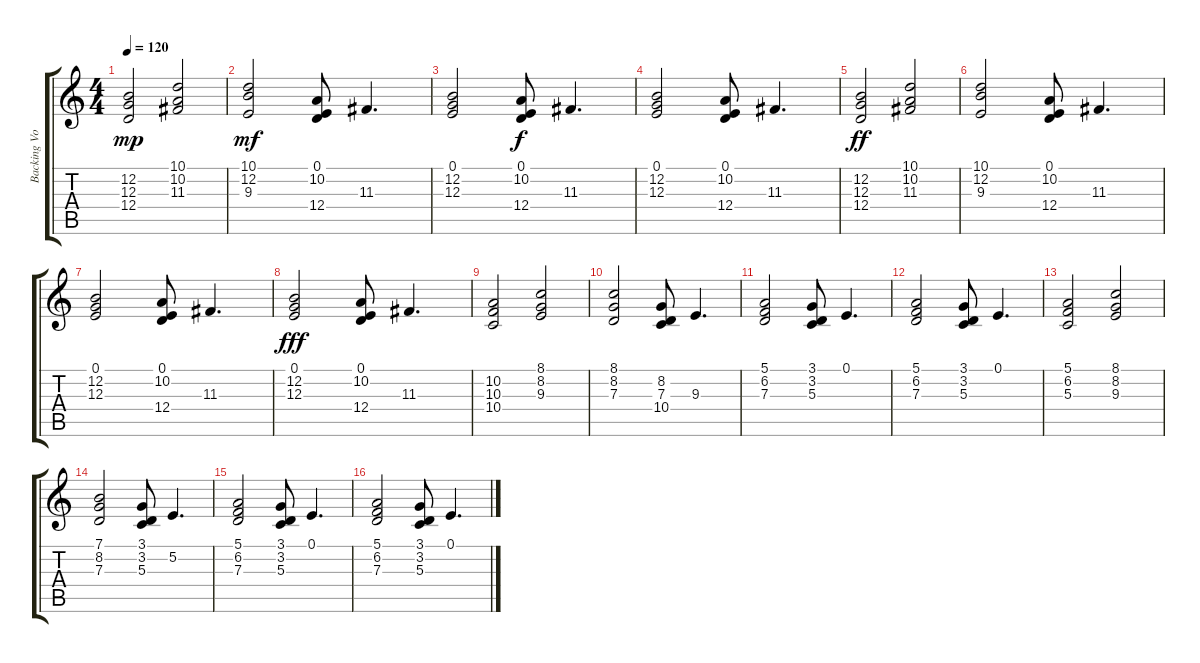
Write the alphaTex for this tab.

\track ("Backing Vocals" "Backing Vo") {instrument choiraahs}
\staff {score tabs}
\tuning (E4 B3 G3 D3 A2 E2) {hide}
\ts (4 4)
\tempo 120
\clef g2
\ks c
(12.2 12.3 12.4).2{dy mp instrument choiraahs} (10.1 10.2 11.3).2 |
(10.1 12.2 9.3).2{dy mf} (0.1 10.2 12.4).8 11.3.4{d} |
(0.1 12.2 12.3).2 (0.1 10.2 12.4).8{dy f} 11.3.4{d} |
(0.1 12.2 12.3).2 (0.1 10.2 12.4).8 11.3.4{d} |
(12.2 12.3 12.4).2{dy ff} (10.1 10.2 11.3).2 |
(10.1 12.2 9.3).2 (0.1 10.2 12.4).8 11.3.4{d} |
(0.1 12.2 12.3).2 (0.1 10.2 12.4).8 11.3.4{d} |
(0.1 12.2 12.3).2{dy fff} (0.1 10.2 12.4).8 11.3.4{d} |
(10.2 10.3 10.4).2 (8.1 8.2 9.3).2 |
(8.1 8.2 7.3).2 (8.2 7.3 10.4).8 9.3.4{d} |
(5.1 6.2 7.3).2 (3.1 3.2 5.3).8 0.1.4{d} |
(5.1 6.2 7.3).2 (3.1 3.2 5.3).8 0.1.4{d} |
(5.1 6.2 5.3).2 (8.1 8.2 9.3).2 |
(7.1 8.2 7.3).2 (3.1 3.2 5.3).8 5.2.4{d} |
(5.1 6.2 7.3).2 (3.1 3.2 5.3).8 0.1.4{d} |
(5.1 6.2 7.3).2 (3.1 3.2 5.3).8 0.1.4{d}
